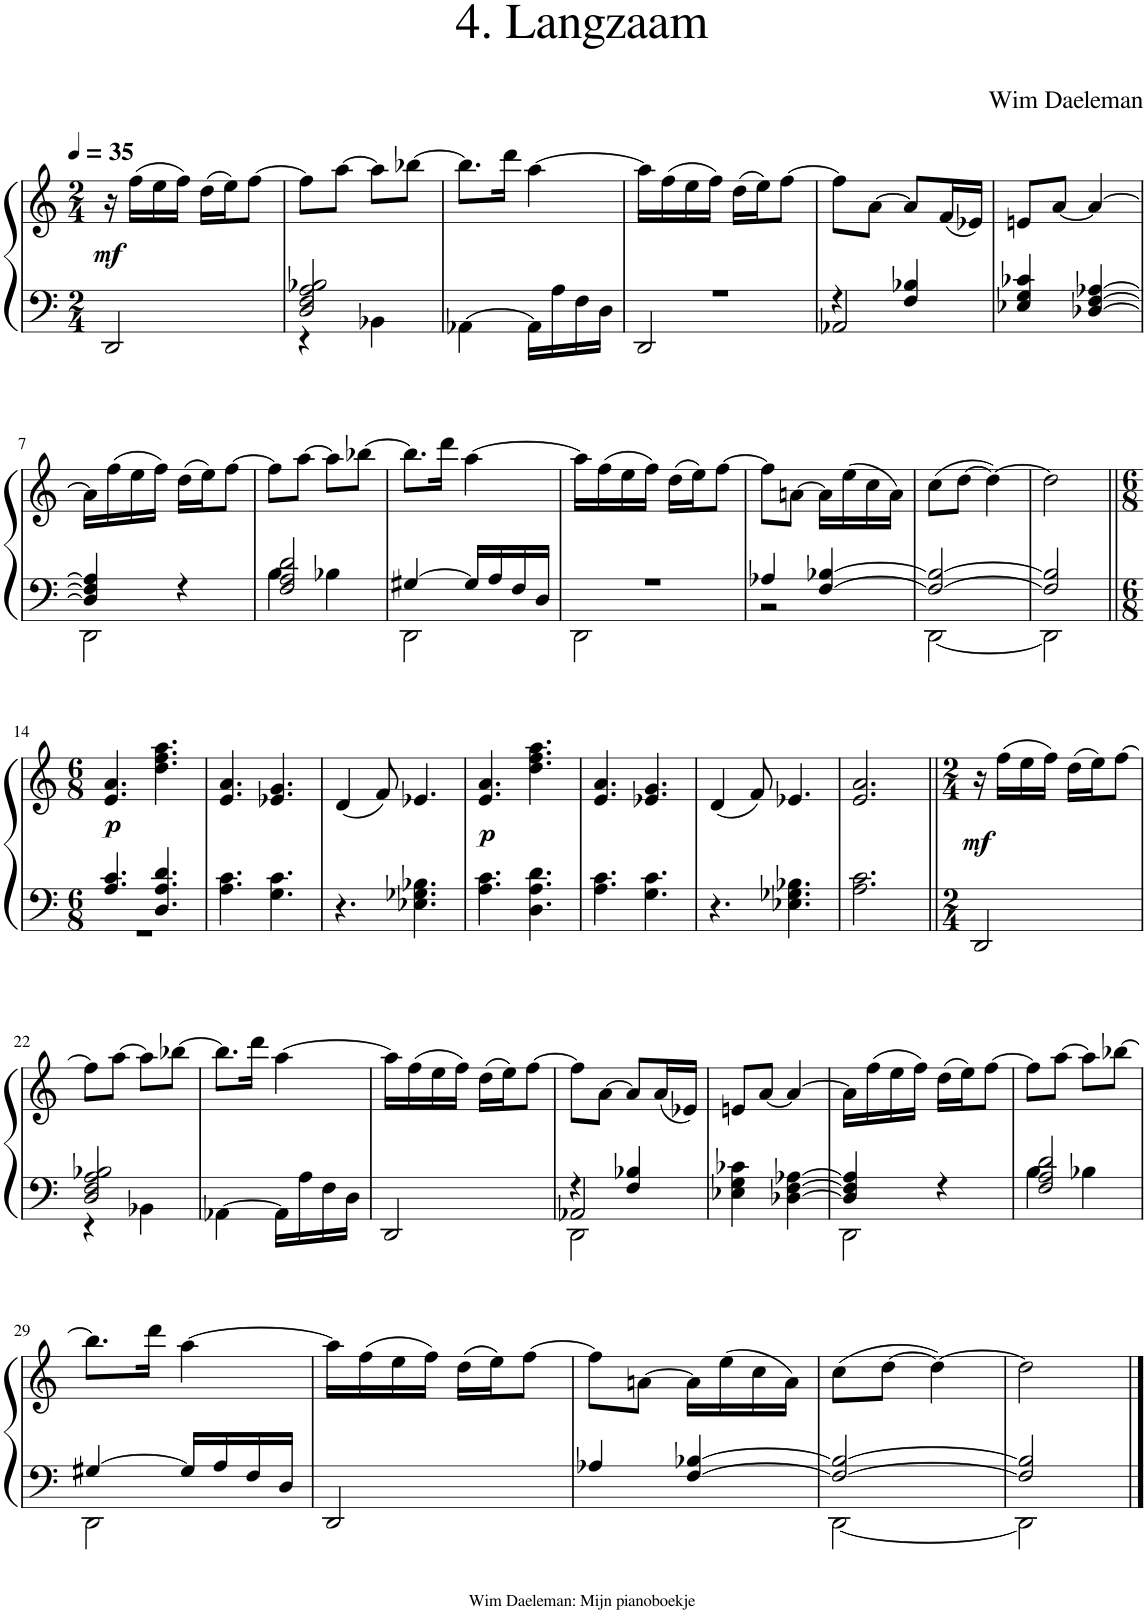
**kern	**kern	**dynam
*part1	*part1	*part1
*staff2	*staff1	*staff1/2
*I"Piano	*	*
*I'Pno.	*	*
*clefF4	*clefG2	*
*k[]	*k[]	*
*M2/4	*M2/4	*
*MM35	*MM35	*
=1	=1	=1
!	!	!LO:DY:b
2DD/	16r	mf
.	(16ff\LL	.
.	16ee\	.
.	16ff\JJ)	.
.	(16dd\LL	.
.	16ee\J)	.
.	[8ff\J	.
=2	=2	=2
*^	*	*
2D/ 2F/ 2A/ 2B-X/	4r	8ff\L]	.
.	.	[8aa\J	.
.	4BB-X\	8aa\L]	.
.	.	[8bb-X\J	.
*v	*v	*	*
=3	=3	=3
[4AA-X\	8.bb-\L]	.
.	16ddd\Jk	.
16AA-\LL]	[4aa\	.
16A\	.	.
16F\	.	.
16D\JJ	.	.
=4	=4	=4
*^	*	*
2r	2DD/	16aa\LL]	.
.	.	(16ff\	.
.	.	16ee\	.
.	.	16ff\JJ)	.
.	.	(16dd\LL	.
.	.	16ee\J)	.
.	.	[8ff\J	.
=5	=5	=5	=5
4r	2AA-X/	8ff\L]	.
.	.	[8a\J	.
4F/ 4B-X/	.	8a/L]	.
.	.	(16f/L	.
.	.	16e-X/JJ)	.
*v	*v	*	*
=6	=6	=6
4E-X/ 4G/ 4c-X/	8en/L	.
.	[8a/J	.
[4D-X/ [4F/ [4A-X/	4a/_	.
!!LO:LB:g=z
=7	=7	=7
*^	*	*
4D-/] 4F/] 4A-/]	2DD\	16a\LL]	.
.	.	(16ff\	.
.	.	16ee\	.
.	.	16ff\JJ)	.
4r	.	(16dd\LL	.
.	.	16ee\J)	.
.	.	[8ff\J	.
=8	=8	=8	=8
2F/ 2A/ 2d/	4B\	8ff\L]	.
.	.	[8aa\J	.
.	4B-X\	8aa\L]	.
.	.	[8bb-X\J	.
=9	=9	=9	=9
[4G#X/	2DD\	8.bb-\L]	.
.	.	16ddd\Jk	.
16G#/LL]	.	[4aa\	.
16A/	.	.	.
16F/	.	.	.
16D/JJ	.	.	.
=10	=10	=10	=10
2r	2DD\	16aa\LL]	.
.	.	(16ff\	.
.	.	16ee\	.
.	.	16ff\JJ)	.
.	.	(16dd\LL	.
.	.	16ee\J)	.
.	.	[8ff\J	.
=11	=11	=11	=11
4A-X/	2r	8ff\L]	.
.	.	[8an\J	.
[4F/ [4B-X/	.	16a\LL]	.
.	.	(16ee\	.
.	.	16cc\	.
.	.	16a\JJ)	.
=12	=12	=12	=12
2F/_ 2B-/_	[2DD\	(8cc\L	.
.	.	[8dd\J	.
.	.	4dd\_)	.
=13	=13	=13	=13
2F/] 2B-/]	2DD\]	2dd\]	.
!!LO:LB:g=z
=14||	=14||	=14||	=14||
*M6/8	*	*M6/8	*
!	!	!	!LO:DY:b
4.A/ 4.c/	2.r	4.e/ 4.a/	p
4.D/ 4.A/ 4.d/	.	4.dd\ 4.ff\ 4.aa\	.
*v	*v	*	*
=15	=15	=15
4.A\ 4.c\	4.e/ 4.a/	.
4.G\ 4.c\	4.e-X/ 4.g/	.
=16	=16	=16
4.r	(4d/	.
.	8f/)	.
4.E-X\ 4.G-X\ 4.B-X\	4.e-X/	.
=17	=17	=17
!	!	!LO:DY:b
4.A\ 4.c\	4.e/ 4.a/	p
4.D\ 4.A\ 4.d\	4.dd\ 4.ff\ 4.aa\	.
=18	=18	=18
4.A\ 4.c\	4.e/ 4.a/	.
4.G\ 4.c\	4.e-X/ 4.g/	.
=19	=19	=19
4.r	(4d/	.
.	8f/)	.
4.E-X\ 4.G-X\ 4.B-X\	4.e-X/	.
=20	=20	=20
2.A\ 2.c\	2.e/ 2.a/	.
=21||	=21||	=21||
*M2/4	*M2/4	*
!	!	!LO:DY:b
2DD/	16r	mf
.	(16ff\LL	.
.	16ee\	.
.	16ff\JJ)	.
.	(16dd\LL	.
.	16ee\J)	.
.	[8ff\J	.
!!LO:LB:g=z
=22	=22	=22
*^	*	*
2D/ 2F/ 2A/ 2B-X/	4r	8ff\L]	.
.	.	[8aa\J	.
.	4BB-X\	8aa\L]	.
.	.	[8bb-X\J	.
*v	*v	*	*
=23	=23	=23
[4AA-X\	8.bb-\L]	.
.	16ddd\Jk	.
16AA-\LL]	[4aa\	.
16A\	.	.
16F\	.	.
16D\JJ	.	.
=24	=24	=24
2DD/	16aa\LL]	.
.	(16ff\	.
.	16ee\	.
.	16ff\JJ)	.
.	(16dd\LL	.
.	16ee\J)	.
.	[8ff\J	.
=25	=25	=25
*^	*	*
*	*^	*	*
4r	2AA-X/	2DD\	8ff\L]	.
.	.	.	[8a\J	.
4F/ 4B-X/	.	.	8a/L]	.
.	.	.	(16a/L	.
.	.	.	16e-X/JJ)	.
*v	*v	*v	*	*
=26	=26	=26
4E-X\ 4G\ 4c-X\	8en/L	.
.	[8a/J	.
[4D-X\ [4F\ [4A-X\	4a/_	.
=27	=27	=27
*^	*	*
4D-/] 4F/] 4A-/]	2DD\	16a\LL]	.
.	.	(16ff\	.
.	.	16ee\	.
.	.	16ff\JJ)	.
4r	.	(16dd\LL	.
.	.	16ee\J)	.
.	.	[8ff\J	.
=28	=28	=28	=28
2F/ 2A/ 2d/	4B\	8ff\L]	.
.	.	[8aa\J	.
.	4B-X\	8aa\L]	.
.	.	[8bb-X\J	.
!!LO:LB:g=z
=29	=29	=29	=29
[4G#X/	2DD\	8.bb-\L]	.
.	.	16ddd\Jk	.
16G#/LL]	.	[4aa\	.
16A/	.	.	.
16F/	.	.	.
16D/JJ	.	.	.
*v	*v	*	*
=30	=30	=30
2DD/	16aa\LL]	.
.	(16ff\	.
.	16ee\	.
.	16ff\JJ)	.
.	(16dd\LL	.
.	16ee\J)	.
.	[8ff\J	.
=31	=31	=31
4A-X/	8ff\L]	.
.	[8an\J	.
[4F/ [4B-X/	16a\LL]	.
.	(16ee\	.
.	16cc\	.
.	16a\JJ)	.
=32	=32	=32
*^	*	*
2F/_ 2B-/_	[2DD\	(8cc\L	.
.	.	[8dd\J	.
.	.	4dd\_)	.
=33	=33	=33	=33
2F/] 2B-/]	2DD\]	2dd\]	.
*v	*v	*	*
==	==	==
*-	*-	*-
